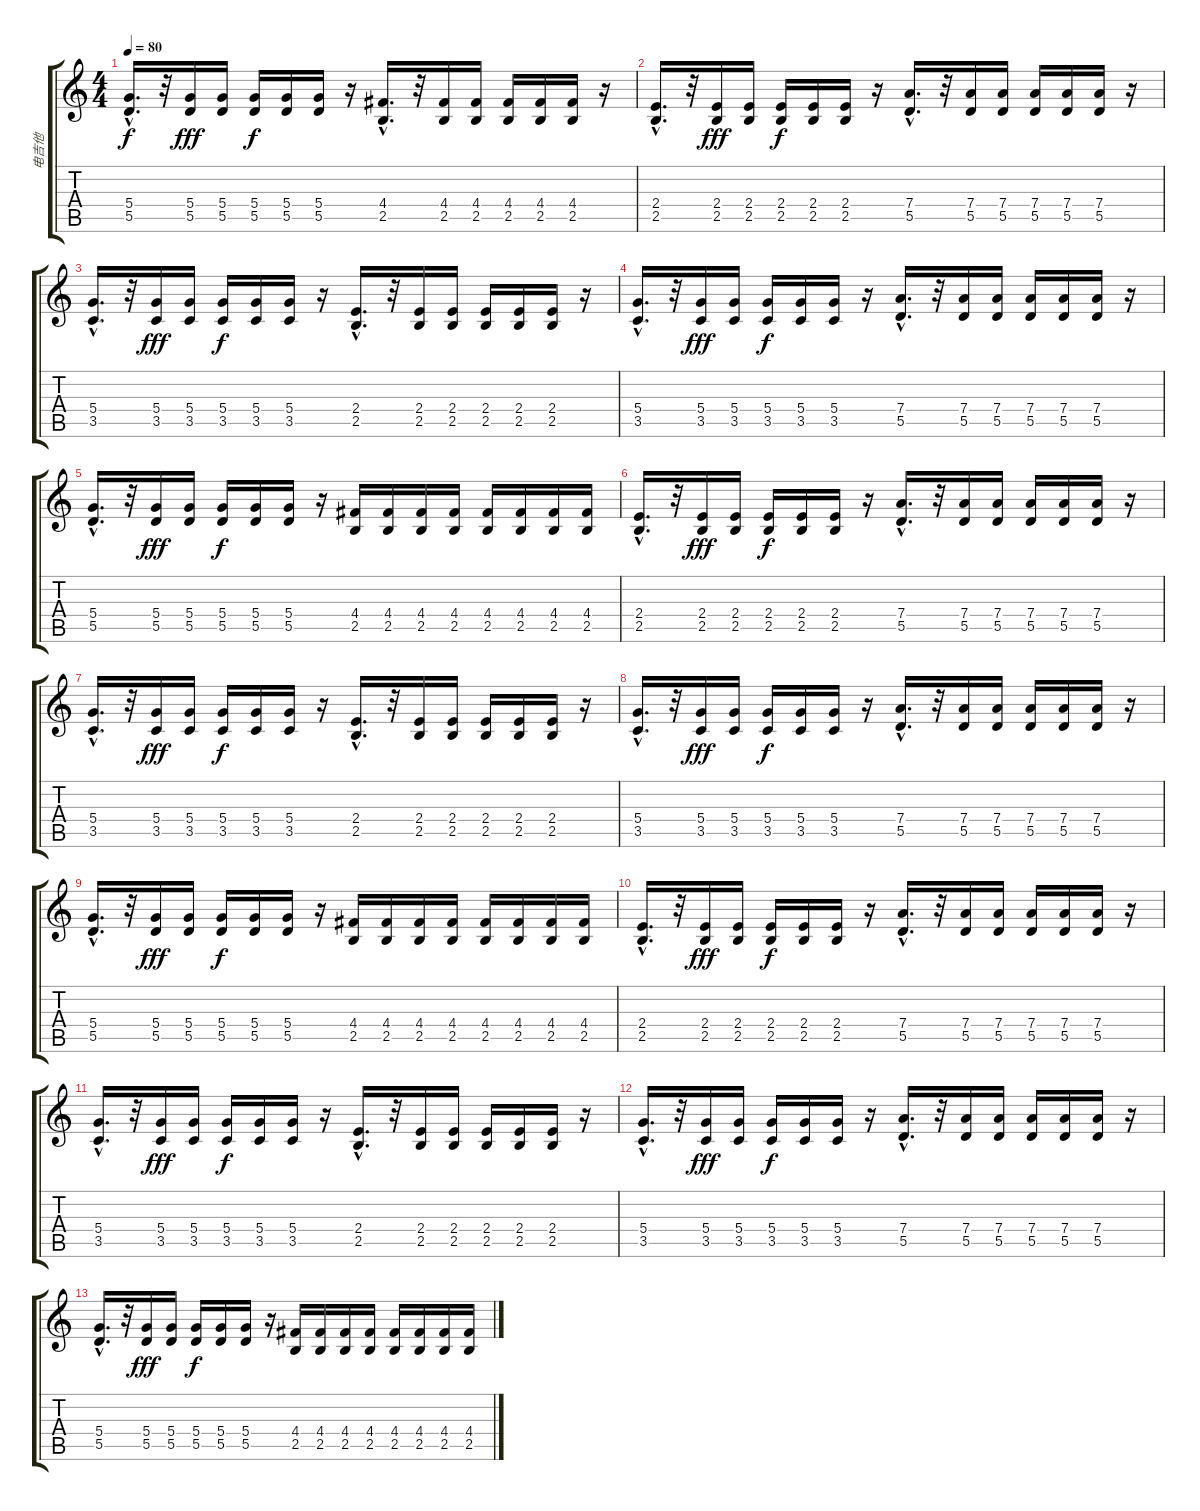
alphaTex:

\track ("电吉他" "电吉他") {instrument overdrivenguitar}
\staff {score tabs}
\tuning (E4 B3 G3 D3 A2 E2) {hide}
\ts (4 4)
\tempo 80
\clef g2
\ks c
(5.4{hac} 5.5{hac}).16{d dy f} r.32 (5.4 5.5).16{dy fff} (5.4 5.5).16 (5.4 5.5).16{dy f} (5.4 5.5).16 (5.4 5.5).16 r.16 (4.4 2.5{hac}).16{d} r.32 (4.4 2.5).16 (4.4 2.5).16 (4.4 2.5).16 (4.4 2.5).16 (4.4 2.5).16 r.16 |
(2.4{hac} 2.5{hac}).16{d} r.32 (2.4 2.5).16{dy fff} (2.4 2.5).16 (2.4 2.5).16{dy f} (2.4 2.5).16 (2.4 2.5).16 r.16 (7.4 5.5{hac}).16{d} r.32 (7.4 5.5).16 (7.4 5.5).16 (7.4 5.5).16 (7.4 5.5).16 (7.4 5.5).16 r.16 |
(5.4{hac} 3.5{hac}).16{d} r.32 (5.4 3.5).16{dy fff} (5.4 3.5).16 (5.4 3.5).16{dy f} (5.4 3.5).16 (5.4 3.5).16 r.16 (2.4 2.5{hac}).16{d} r.32 (2.4 2.5).16 (2.4 2.5).16 (2.4 2.5).16 (2.4 2.5).16 (2.4 2.5).16 r.16 |
(5.4{hac} 3.5{hac}).16{d} r.32 (5.4 3.5).16{dy fff} (5.4 3.5).16 (5.4 3.5).16{dy f} (5.4 3.5).16 (5.4 3.5).16 r.16 (7.4 5.5{hac}).16{d} r.32 (7.4 5.5).16 (7.4 5.5).16 (7.4 5.5).16 (7.4 5.5).16 (7.4 5.5).16 r.16 |
(5.4{hac} 5.5{hac}).16{d} r.32 (5.4 5.5).16{dy fff} (5.4 5.5).16 (5.4 5.5).16{dy f} (5.4 5.5).16 (5.4 5.5).16 r.16 (4.4 2.5).16 (4.4 2.5).16 (4.4 2.5).16 (4.4 2.5).16 (4.4 2.5).16 (4.4 2.5).16 (4.4 2.5).16 (4.4 2.5).16 |
(2.4{hac} 2.5{hac}).16{d} r.32 (2.4 2.5).16{dy fff} (2.4 2.5).16 (2.4 2.5).16{dy f} (2.4 2.5).16 (2.4 2.5).16 r.16 (7.4 5.5{hac}).16{d} r.32 (7.4 5.5).16 (7.4 5.5).16 (7.4 5.5).16 (7.4 5.5).16 (7.4 5.5).16 r.16 |
(5.4{hac} 3.5{hac}).16{d} r.32 (5.4 3.5).16{dy fff} (5.4 3.5).16 (5.4 3.5).16{dy f} (5.4 3.5).16 (5.4 3.5).16 r.16 (2.4 2.5{hac}).16{d} r.32 (2.4 2.5).16 (2.4 2.5).16 (2.4 2.5).16 (2.4 2.5).16 (2.4 2.5).16 r.16 |
(5.4{hac} 3.5{hac}).16{d} r.32 (5.4 3.5).16{dy fff} (5.4 3.5).16 (5.4 3.5).16{dy f} (5.4 3.5).16 (5.4 3.5).16 r.16 (7.4 5.5{hac}).16{d} r.32 (7.4 5.5).16 (7.4 5.5).16 (7.4 5.5).16 (7.4 5.5).16 (7.4 5.5).16 r.16 |
(5.4{hac} 5.5{hac}).16{d} r.32 (5.4 5.5).16{dy fff} (5.4 5.5).16 (5.4 5.5).16{dy f} (5.4 5.5).16 (5.4 5.5).16 r.16 (4.4 2.5).16 (4.4 2.5).16 (4.4 2.5).16 (4.4 2.5).16 (4.4 2.5).16 (4.4 2.5).16 (4.4 2.5).16 (4.4 2.5).16 |
(2.4{hac} 2.5{hac}).16{d} r.32 (2.4 2.5).16{dy fff} (2.4 2.5).16 (2.4 2.5).16{dy f} (2.4 2.5).16 (2.4 2.5).16 r.16 (7.4 5.5{hac}).16{d} r.32 (7.4 5.5).16 (7.4 5.5).16 (7.4 5.5).16 (7.4 5.5).16 (7.4 5.5).16 r.16 |
(5.4{hac} 3.5{hac}).16{d} r.32 (5.4 3.5).16{dy fff} (5.4 3.5).16 (5.4 3.5).16{dy f} (5.4 3.5).16 (5.4 3.5).16 r.16 (2.4 2.5{hac}).16{d} r.32 (2.4 2.5).16 (2.4 2.5).16 (2.4 2.5).16 (2.4 2.5).16 (2.4 2.5).16 r.16 |
(5.4{hac} 3.5{hac}).16{d} r.32 (5.4 3.5).16{dy fff} (5.4 3.5).16 (5.4 3.5).16{dy f} (5.4 3.5).16 (5.4 3.5).16 r.16 (7.4 5.5{hac}).16{d} r.32 (7.4 5.5).16 (7.4 5.5).16 (7.4 5.5).16 (7.4 5.5).16 (7.4 5.5).16 r.16 |
(5.4{hac} 5.5{hac}).16{d} r.32 (5.4 5.5).16{dy fff} (5.4 5.5).16 (5.4 5.5).16{dy f} (5.4 5.5).16 (5.4 5.5).16 r.16 (4.4 2.5).16 (4.4 2.5).16 (4.4 2.5).16 (4.4 2.5).16 (4.4 2.5).16 (4.4 2.5).16 (4.4 2.5).16 (4.4 2.5).16
